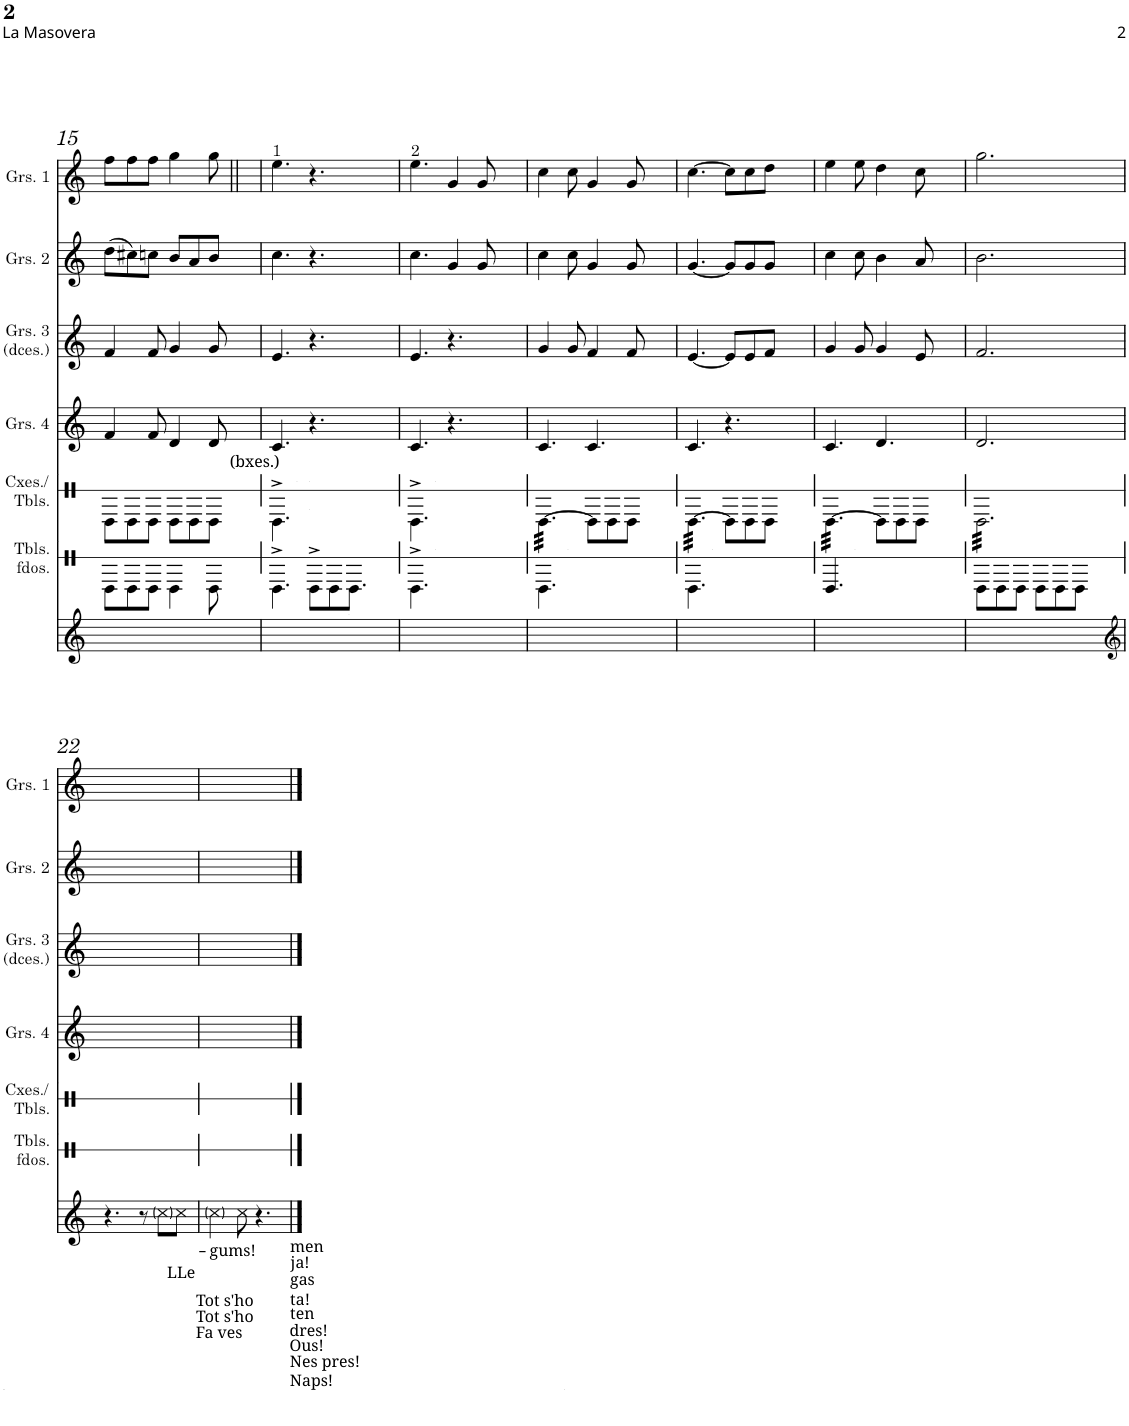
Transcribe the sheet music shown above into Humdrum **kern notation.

**kern	**text	**kern	**kern	**kern	**kern	**kern	**kern
*part7	*part7	*part6	*part5	*part4	*part3	*part2	*part1
*staff7	*staff7	*staff6	*staff5	*staff4	*staff3	*staff2	*staff1
*I"Crits	*	*I"Timbals fondos	*I"Caixes/ Timbals	*I"Gralles 4	*I"Gralles 3 (dolces)	*I"Gralles 2	*I"Gralles 1
*	*	*I'Tbls. fdos.	*I'Cxes./ Tbls.	*I'Grs. 4	*I'Grs. 3 (dces.)	*I'Grs. 2	*I'Grs. 1
!!LO:PB:g=z
*clefG2	*	*clefX	*clefX	*clefG2	*clefG2	*clefG2	*clefG2
*k[]	*	*k[]	*k[]	*k[]	*k[]	*k[]	*k[]
*	*	*M6/8	*M6/8	*M6/8	*M6/8	*M6/8	*M6/8
=15	=15	=15	=15	=15	=15	=15	=15
1ryy	.	8e\L	8e\L	4f/	4f/	(>8dd\L	8ff\L
.	.	8e\	8e\	.	.	8cc#X\)	8ff\
.	.	8e\J	8e\J	8f/	8f/	8ccn\J	8ff\J
.	.	4e\	8e\L	4d/	4g/	8b/L	4gg\
.	.	.	8e\	.	.	8a/	.
.	.	8e\	8e\J	8d/	8g/	8b/J	8gg\
!	!	!	!	!LO:TX:b:t=(bxes.)	!	!	!
.	.	4ryy	4ryy	4ryy	4ryy	4ryy	4ryy
=16	=16	=16	=16	=16	=16	=16	=16
*	*	*	*^	*	*	*	*
1ryy	.	4.e^\	4.e^\	4ryy	4.c/	4.e/	4.cc\	4.ee\
!	!	!	!	!LO:TX:a:t=.	!	!	!	!
.	.	.	.	2.ryy	.	.	.	.
!	!	!	!LO:TX:b:t=.	!	!	!	!	!
!	!	!	!LO:TX:a:t=.	!	!	!	!	!
.	.	8e^\L	4.ryy	.	4.r	4.r	4.r	4.r
.	.	8e\	.	.	.	.	.	.
!	!	!LO:TX:b:t=.	!	!	!	!	!	!
.	.	[8e\J	.	.	.	.	.	.
.	.	16ryy	4ryy	.	4ryy	4ryy	4ryy	4ryy
.	.	8.ryy	.	.	.	.	.	.
=17	=17	=17	=17	=17	=17	=17	=17	=17
*	*	*^	*	*	*	*	*	*
1ryy	.	4.e^\	4ryy	4.e^\	4ryy	4.c/	4.e/	4.cc\	4.ee\
!	!	!	!	!	!LO:TX:a:t=.	!	!	!	!
!	!	!	!LO:TX:a:t=.	!	!	!	!	!	!
.	.	.	2..ryy	.	2..ryy	.	.	.	.
.	.	16e\J]	.	4.ryy	.	4.r	4.r	4g/	4g/
.	.	4.ryy	.	.	.	.	.	.	.
.	.	.	.	.	.	.	.	8g/	8g/
.	.	.	.	4.ryy	.	4ryy	4ryy	4ryy	4ryy
.	.	4ryy	.	.	.	.	.	.	.
8ryy	.	.	.	.	.	8ryy	8ryy	8ryy	8ryy
.	.	16ryy	.	.	.	.	.	.	.
*	*	*	*	*v	*v	*	*	*	*
=18	=18	=18	=18	=18	=18	=18	=18	=18
*	*	*	*	*tremolo	*	*	*	*
1ryy	.	4.e\	4ryy	[32e\LLL	4.c/	4g/	4cc\	4cc\
.	.	.	.	32e\	.	.	.	.
.	.	.	.	32e\	.	.	.	.
.	.	.	.	32e\	.	.	.	.
.	.	.	.	32e\	.	.	.	.
.	.	.	.	32e\	.	.	.	.
.	.	.	.	32e\	.	.	.	.
.	.	.	.	32e\	.	.	.	.
!	!	!	!LO:TX:a:t=.	!	!	!	!	!
.	.	.	1ryy	32e\	.	8g/	8cc\	8cc\
.	.	.	.	32e\	.	.	.	.
.	.	.	.	32e\	.	.	.	.
.	.	.	.	32e\JJJ	.	.	.	.
*	*	*	*	*Xtremolo	*	*	*	*
.	.	4.ryy	.	4.ryy	4.c/	4f/	4g/	4g/
.	.	.	.	.	.	8f/	8g/	8g/
.	.	4.ryy	.	8e\L]	4ryy	4ryy	4ryy	4ryy
.	.	.	.	8e\	.	.	.	.
4.ryy	.	.	.	8e\J	4.ryy	4.ryy	4.ryy	4.ryy
.	.	4ryy	.	4ryy	.	.	.	.
.	.	.	8ryy	.	.	.	.	.
=19	=19	=19	=19	=19	=19	=19	=19	=19
*	*	*	*	*tremolo	*	*	*	*
1ryy	.	4.e\	4ryy	[32e\LLL	4.c/	[4.e/	[4.g/	[4.cc\
.	.	.	.	32e\	.	.	.	.
.	.	.	.	32e\	.	.	.	.
.	.	.	.	32e\	.	.	.	.
.	.	.	.	32e\	.	.	.	.
.	.	.	.	32e\	.	.	.	.
.	.	.	.	32e\	.	.	.	.
.	.	.	.	32e\	.	.	.	.
!	!	!	!LO:TX:a:t=.	!	!	!	!	!
.	.	.	2..ryy	32e\	.	.	.	.
.	.	.	.	32e\	.	.	.	.
.	.	.	.	32e\	.	.	.	.
.	.	.	.	32e\JJJ	.	.	.	.
*	*	*	*	*Xtremolo	*	*	*	*
.	.	4.ryy	.	8e\L]	4.r	8e/L]	8g/L]	8cc\L]
.	.	.	.	8e\	.	8e/	8g/	8cc\
.	.	.	.	8e\J	.	8f/J	8g/J	8dd\J
.	.	4.ryy	.	4ryy	4ryy	4ryy	4ryy	4ryy
8ryy	.	.	.	8ryy	8ryy	8ryy	8ryy	8ryy
=20	=20	=20	=20	=20	=20	=20	=20	=20
*	*	*	*	*tremolo	*	*	*	*
1ryy	.	4.e/	4ryy	[32e\LLL	4.c/	4g/	4cc\	4ee\
.	.	.	.	32e\	.	.	.	.
.	.	.	.	32e\	.	.	.	.
.	.	.	.	32e\	.	.	.	.
.	.	.	.	32e\	.	.	.	.
.	.	.	.	32e\	.	.	.	.
.	.	.	.	32e\	.	.	.	.
.	.	.	.	32e\	.	.	.	.
!	!	!	!LO:TX:a:t=.	!	!	!	!	!
.	.	.	2..ryy	32e\	.	8g/	8cc\	8ee\
.	.	.	.	32e\	.	.	.	.
.	.	.	.	32e\	.	.	.	.
.	.	.	.	32e\JJJ	.	.	.	.
*	*	*	*	*Xtremolo	*	*	*	*
.	.	4.ryy	.	8e\L]	4.d/	4g/	4b\	4dd\
.	.	.	.	8e\	.	.	.	.
.	.	.	.	8e\J	.	8e/	8a/	8cc\
.	.	4.ryy	.	4ryy	4ryy	4ryy	4ryy	4ryy
8ryy	.	.	.	8ryy	8ryy	8ryy	8ryy	8ryy
*	*	*v	*v	*	*	*	*	*
=21	=21	=21	=21	=21	=21	=21	=21
*	*	*	*tremolo	*	*	*	*
1ryy	.	8e\L	32e\LLL	2.d/	2.f/	2.b\	2.gg\
.	.	.	32e\	.	.	.	.
.	.	.	32e\	.	.	.	.
.	.	.	32e\	.	.	.	.
.	.	4.ryy	32e\	.	.	.	.
.	.	.	32e\	.	.	.	.
.	.	.	32e\	.	.	.	.
.	.	.	32e\	.	.	.	.
.	.	.	32e\	.	.	.	.
.	.	.	32e\	.	.	.	.
.	.	.	32e\	.	.	.	.
.	.	.	32e\	.	.	.	.
.	.	.	32e\	.	.	.	.
.	.	.	32e\	.	.	.	.
.	.	.	32e\	.	.	.	.
.	.	.	32e\	.	.	.	.
.	.	8e\	32e\	.	.	.	.
.	.	.	32e\	.	.	.	.
.	.	.	32e\	.	.	.	.
.	.	.	32e\	.	.	.	.
.	.	8e\J	32e\	.	.	.	.
.	.	.	32e\	.	.	.	.
.	.	.	32e\	.	.	.	.
.	.	.	32e\JJJ	.	.	.	.
*	*	*	*Xtremolo	*	*	*	*
.	.	8e\L	4ryy	4ryy	4ryy	4ryy	4ryy
.	.	8e\	.	.	.	.	.
4.ryy	.	8e\J	4.ryy	4.ryy	4.ryy	4.ryy	4.ryy
.	.	4ryy	.	.	.	.	.
!!LO:LB:g=z
=22	=22	=22	=22	=22	=22	=22	=22
*clefG2	*	*	*	*	*	*	*
4.r	.	2.ryy	2.ryy	2.ryy	2.ryy	2.ryy	2.ryy
8r	.	.	.	.	.	.	.
8cc\L	.	.	.	.	.	.	.
!	!LO:LY:b	!	!	!	!	!	!
8cc\J	LLe	.	.	.	.	.	.
!LO:TX:b:t=Tot s'ho	!	!	!	!	!	!	!
!LO:TX:b:t=Tot s'ho	!	!	!	!	!	!	!
!LO:TX:b:t=Fa ves	!	!	!	!	!	!	!
=23	=23	=23	=23	=23	=23	=23	=23
!	!LO:LY:b	!	!	!	!	!	!
4cc\	-gums!	2.ryy	2.ryy	2.ryy	2.ryy	2.ryy	2.ryy
8cc\	.	.	.	.	.	.	.
4.r	.	.	.	.	.	.	.
!LO:TX:b:t=men	!	!	!	!	!	!	!
!LO:TX:b:t=ja!	!	!	!	!	!	!	!
!LO:TX:b:t=gas	!	!	!	!	!	!	!
!LO:TX:b:t=ta!	!	!	!	!	!	!	!
!LO:TX:b:t=ten	!	!	!	!	!	!	!
!LO:TX:b:t=dres!	!	!	!	!	!	!	!
!LO:TX:b:t=Ous!	!	!	!	!	!	!	!
!LO:TX:b:t=Nes pres!	!	!	!	!	!	!	!
!LO:TX:b:t=Naps!	!	!	!	!	!	!	!
==	==	==	==	==	==	==	==
*-	*-	*-	*-	*-	*-	*-	*-
